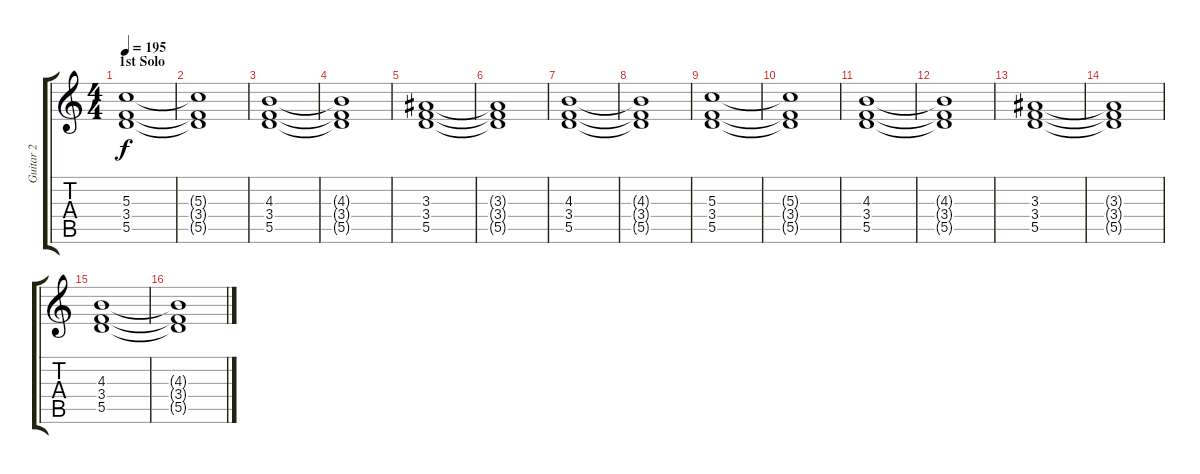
\track ("Guitar 2" "Guitar 2") {instrument distortionguitar}
\staff {score tabs}
\tuning (E4 B3 G3 D3 A2 D2) {hide}
\ts (4 4)
\section ("" "1st Solo")
\tempo 195
\clef g2
\ks c
(5.3 3.4 5.5).1{dy f} |
(5.3{t} 3.4{t} 5.5{t}).1 |
(4.3 3.4 5.5).1 |
(4.3{t} 3.4{t} 5.5{t}).1 |
(3.3 3.4 5.5).1 |
(3.3{t} 3.4{t} 5.5{t}).1 |
(4.3 3.4 5.5).1 |
(4.3{t} 3.4{t} 5.5{t}).1 |
(5.3 3.4 5.5).1 |
(5.3{t} 3.4{t} 5.5{t}).1 |
(4.3 3.4 5.5).1 |
(4.3{t} 3.4{t} 5.5{t}).1 |
(3.3 3.4 5.5).1 |
(3.3{t} 3.4{t} 5.5{t}).1 |
(4.3 3.4 5.5).1 |
(4.3{t} 3.4{t} 5.5{t}).1
